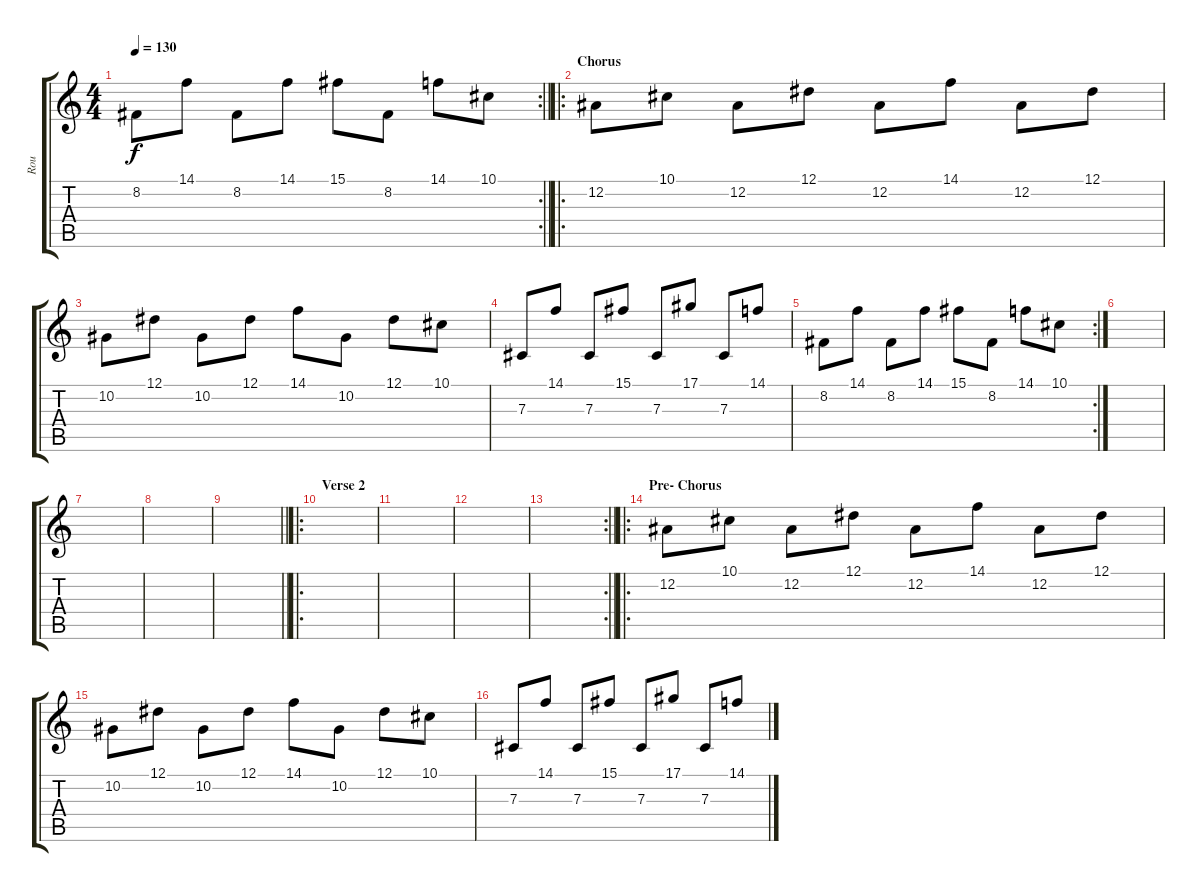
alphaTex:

\track ("Rou" "Rou") {instrument lead2sawtooth}
\staff {score tabs}
\tuning (Eb4 Bb3 Gb3 Db3 Ab2 Db2) {hide}
\rc 2
\ts (4 4)
\tempo 130
\clef g2
\barLineRight lightlight
\ks c
8.2.8{dy f} 14.1.8 8.2.8 14.1.8 15.1.8 8.2.8 14.1.8 10.1.8 |
\ro
\section ("" "Chorus")
12.2.8 10.1.8 12.2.8 12.1.8 12.2.8 14.1.8 12.2.8 12.1.8 |
10.2.8 12.1.8 10.2.8 12.1.8 14.1.8 10.2.8 12.1.8 10.1.8 |
7.3.8 14.1.8 7.3.8 15.1.8 7.3.8 17.1.8 7.3.8 14.1.8 |
\rc 2
8.2.8 14.1.8 8.2.8 14.1.8 15.1.8 8.2.8 14.1.8 10.1.8 |
|
|
|
\barLineRight lightlight
|
\ro
\section ("" "Verse 2")
|
|
|
\rc 2
\barLineRight lightlight
|
\ro
\section ("" "Pre- Chorus")
12.2.8 10.1.8 12.2.8 12.1.8 12.2.8 14.1.8 12.2.8 12.1.8 |
10.2.8 12.1.8 10.2.8 12.1.8 14.1.8 10.2.8 12.1.8 10.1.8 |
7.3.8 14.1.8 7.3.8 15.1.8 7.3.8 17.1.8 7.3.8 14.1.8
